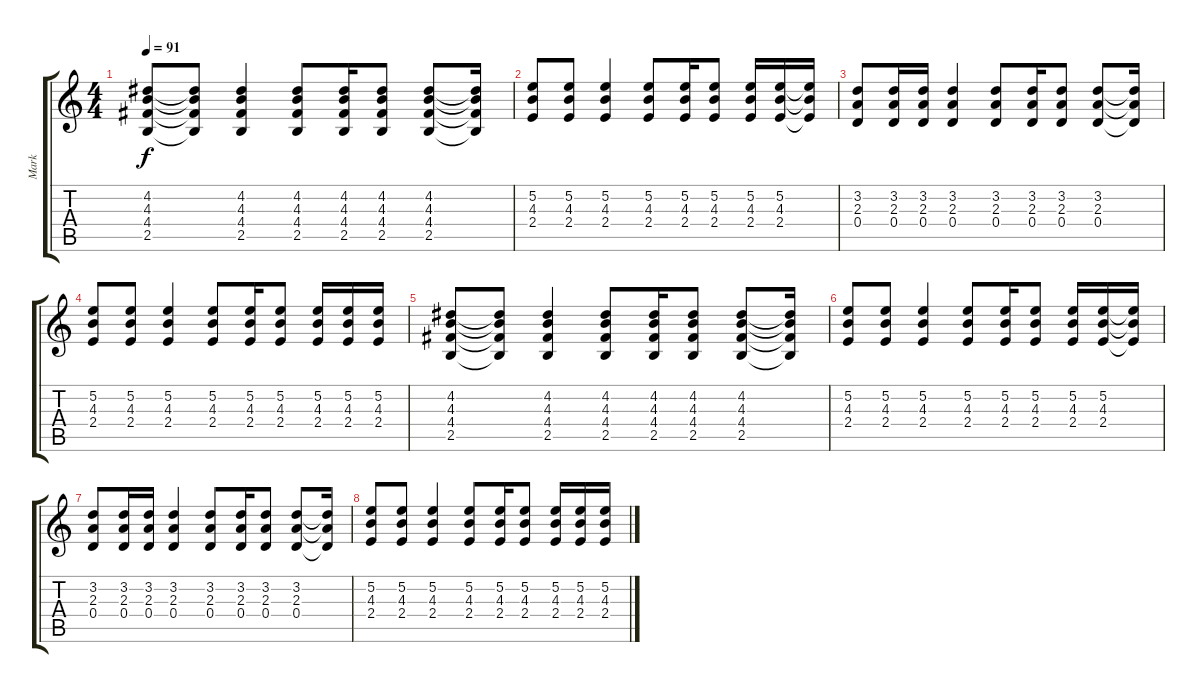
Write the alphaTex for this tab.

\track ("Mark" "Mark") {instrument distortionguitar}
\staff {score tabs}
\tuning (E4 B3 G3 D3 A2 E2) {hide}
\ts (4 4)
\tempo 91
\clef g2
\ks c
(4.2 4.3 4.4 2.5).8{dy f volume 13 instrument distortionguitar} (4.2{t} 4.3{t} 4.4{t} 2.5{t}).8 (4.2 4.3 4.4 2.5).4 (4.2 4.3 4.4 2.5).8 (4.2 4.3 4.4 2.5).16 (4.2 4.3 4.4 2.5).8 (4.2 4.3 4.4 2.5).8 (4.2{t} 4.3{t} 4.4{t} 2.5{t}).16 |
(5.2 4.3 2.4).8 (5.2 4.3 2.4).8 (5.2 4.3 2.4).4 (5.2 4.3 2.4).8 (5.2 4.3 2.4).16 (5.2 4.3 2.4).8 (5.2 4.3 2.4).16 (5.2 4.3 2.4).16 (5.2{t} 4.3{t} 2.4{t}).16 |
(3.2 2.3 0.4).8 (3.2 2.3 0.4).16 (3.2 2.3 0.4).16 (3.2 2.3 0.4).4 (3.2 2.3 0.4).8 (3.2 2.3 0.4).16 (3.2 2.3 0.4).8 (3.2 2.3 0.4).8 (3.2{t} 2.3{t} 0.4{t}).16 |
(5.2 4.3 2.4).8 (5.2 4.3 2.4).8 (5.2 4.3 2.4).4 (5.2 4.3 2.4).8 (5.2 4.3 2.4).16 (5.2 4.3 2.4).8 (5.2 4.3 2.4).16 (5.2 4.3 2.4).16 (5.2 4.3 2.4).16 |
(4.2 4.3 4.4 2.5).8 (4.2{t} 4.3{t} 4.4{t} 2.5{t}).8 (4.2 4.3 4.4 2.5).4 (4.2 4.3 4.4 2.5).8 (4.2 4.3 4.4 2.5).16 (4.2 4.3 4.4 2.5).8 (4.2 4.3 4.4 2.5).8 (4.2{t} 4.3{t} 4.4{t} 2.5{t}).16 |
(5.2 4.3 2.4).8 (5.2 4.3 2.4).8 (5.2 4.3 2.4).4 (5.2 4.3 2.4).8 (5.2 4.3 2.4).16 (5.2 4.3 2.4).8 (5.2 4.3 2.4).16 (5.2 4.3 2.4).16 (5.2{t} 4.3{t} 2.4{t}).16 |
(3.2 2.3 0.4).8 (3.2 2.3 0.4).16 (3.2 2.3 0.4).16 (3.2 2.3 0.4).4 (3.2 2.3 0.4).8 (3.2 2.3 0.4).16 (3.2 2.3 0.4).8 (3.2 2.3 0.4).8 (3.2{t} 2.3{t} 0.4{t}).16 |
(5.2 4.3 2.4).8 (5.2 4.3 2.4).8 (5.2 4.3 2.4).4 (5.2 4.3 2.4).8 (5.2 4.3 2.4).16 (5.2 4.3 2.4).8 (5.2 4.3 2.4).16 (5.2 4.3 2.4).16 (5.2 4.3 2.4).16
